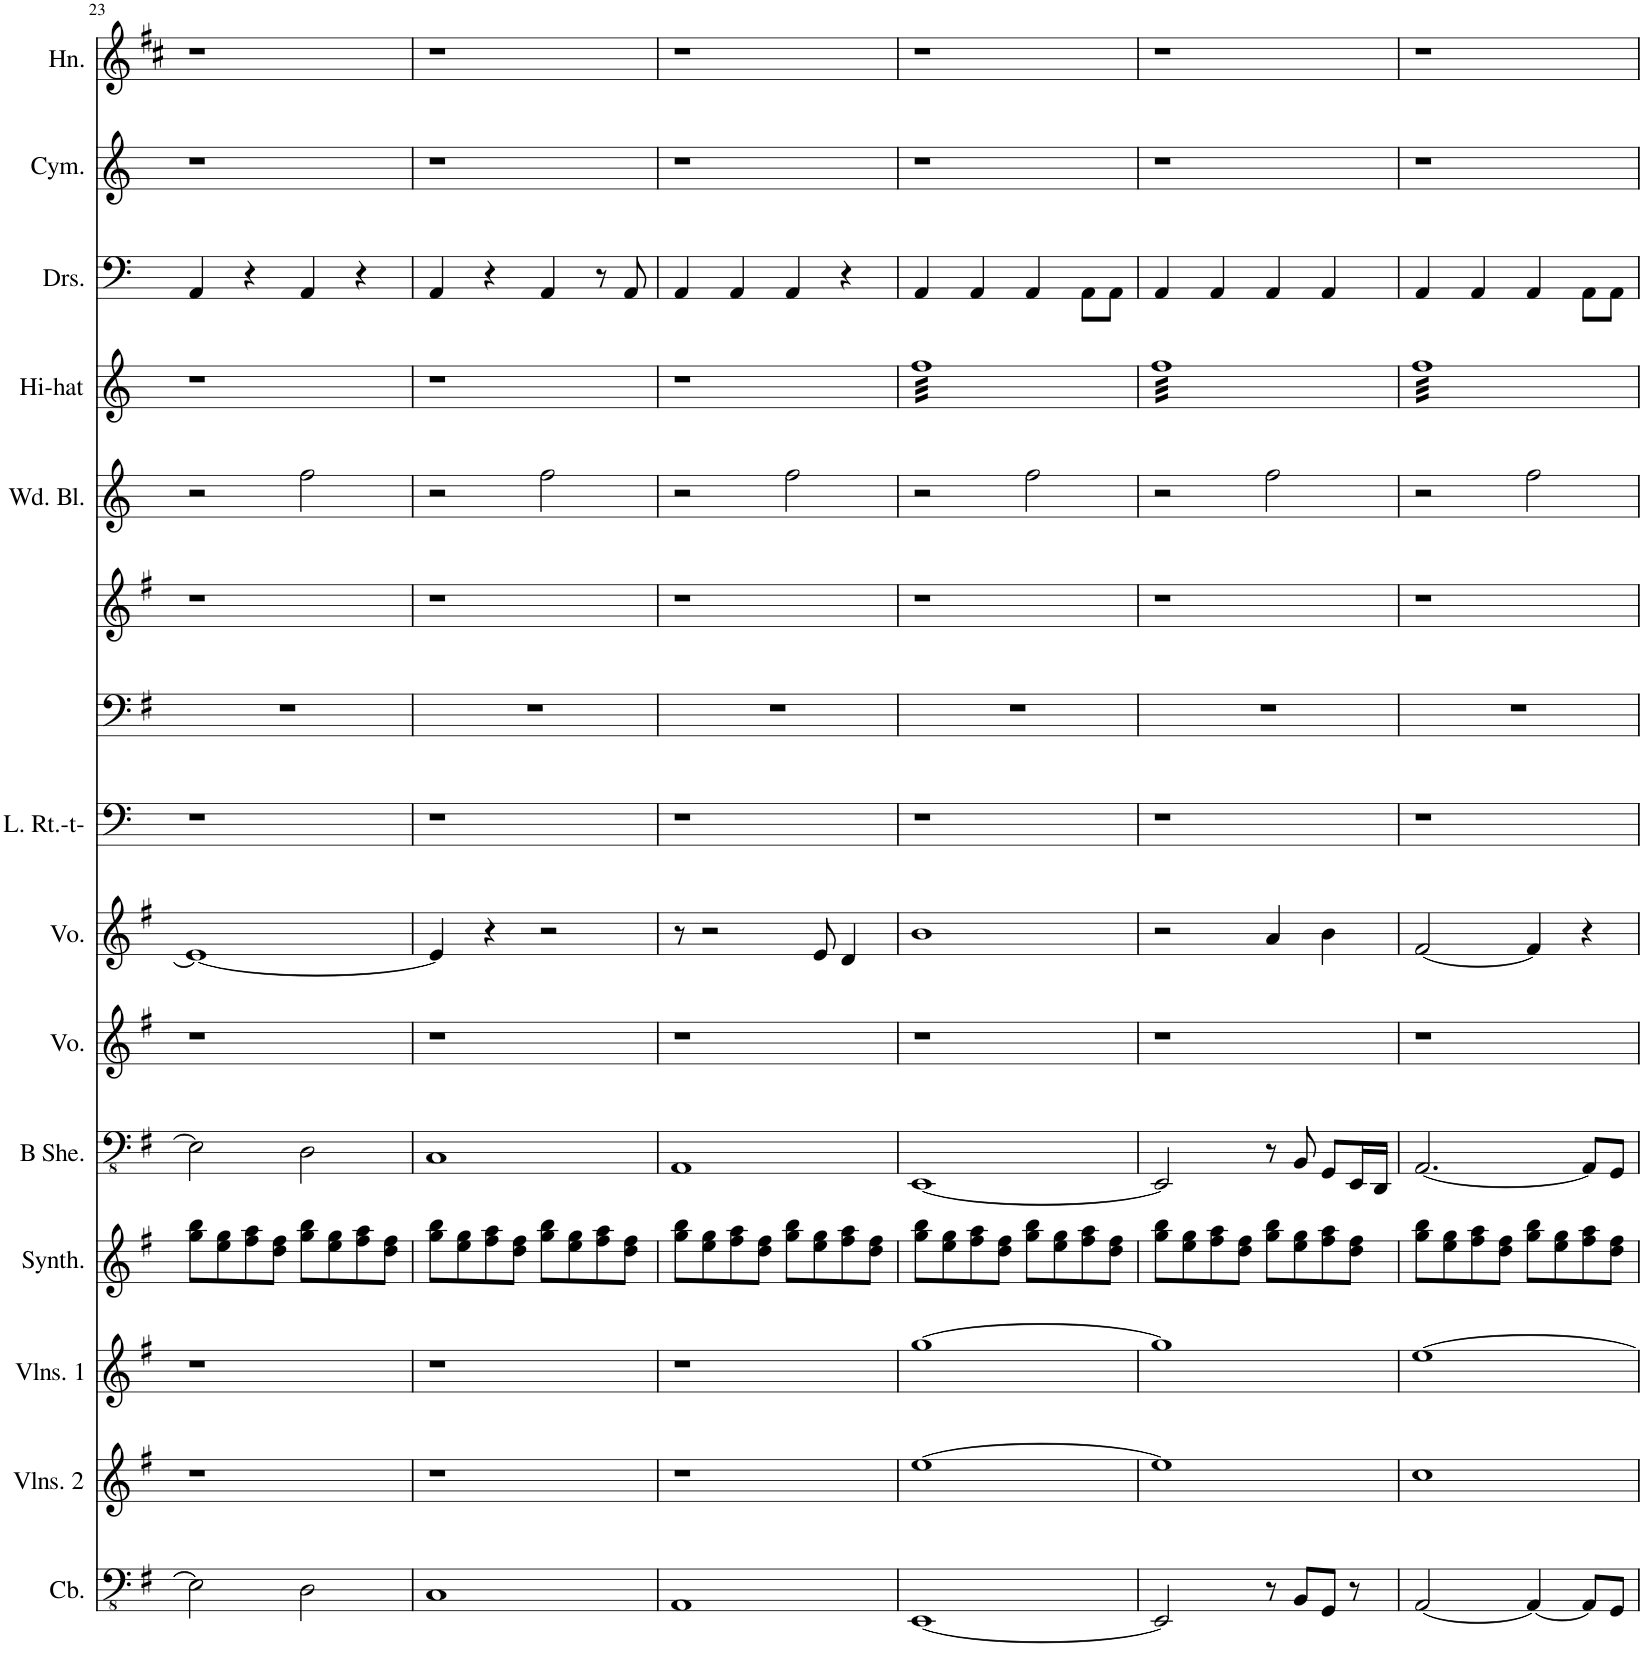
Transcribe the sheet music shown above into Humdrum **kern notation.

**kern	**kern	**kern	**kern	**kern	**kern	**kern	**kern	**kern	**kern	**kern	**kern	**kern	**kern	**kern
*part14	*part13	*part12	*part11	*part10	*part9	*part8	*part7	*part6	*part6	*part5	*part4	*part3	*part2	*part1
*staff15	*staff14	*staff13	*staff12	*staff11	*staff10	*staff9	*staff8	*staff7	*staff6	*staff5	*staff4	*staff3	*staff2	*staff1
*I"Double Bass	*I"Violins 2	*I"Violins 1	*I"Keyboard Synthesizer	*I"Bass Sheng	*I"Voice	*I"Voice	*I"Low Roto-toms	*I"Piano	*	*I"Wood Blocks	*I"Hi-hat	*I"Drumset	*I"Cymbal	*I"Horn
*	*I'Vlns. 2	*I'Vlns. 1	*I'Synth.	*I'B She.	*I'Vo.	*I'Vo.	*I'L. Rt.-t-	*I'Pno	*	*I'Wd. Bl.	*I'Hi-hat	*I'Drs.	*I'Cym.	*I'Hn.
!!LO:PB:g=z
*clefFv4	*clefG2	*clefG2	*clefG2	*clefFv4	*clefG2	*clefG2	*clefF4	*clefF4	*clefG2	*clefG2	*clefG2	*clefF4	*clefG2	*clefG2
*Trd7c12	*	*	*	*	*	*	*	*	*	*	*	*	*	*Trd4c7
*k[f#]	*k[f#]	*k[f#]	*k[f#]	*k[f#]	*k[f#]	*k[f#]	*k[]	*k[f#]	*k[f#]	*k[]	*k[]	*k[]	*k[]	*k[f#c#]
*M4/4	*M4/4	*M4/4	*M4/4	*M4/4	*M4/4	*M4/4	*M4/4	*M4/4	*M4/4	*M4/4	*M4/4	*M4/4	*M4/4	*M4/4
=23	=23	=23	=23	=23	=23	=23	=23	=23	=23	=23	=23	=23	=23	=23
2EE\]	1r	1r	8gg\ 8bb\L	2EE\]	1r	1e_	1r	1r	1r	2r	1r	4RAA/	1r	1r
.	.	.	8ee\ 8gg\	.	.	.	.	.	.	.	.	.	.	.
.	.	.	8ff#\ 8aa\	.	.	.	.	.	.	.	.	4r	.	.
.	.	.	8dd\ 8ff#\J	.	.	.	.	.	.	.	.	.	.	.
2DD\	.	.	8gg\ 8bb\L	2DD\	.	.	.	.	.	2Rff\	.	4RAA/	.	.
.	.	.	8ee\ 8gg\	.	.	.	.	.	.	.	.	.	.	.
.	.	.	8ff#\ 8aa\	.	.	.	.	.	.	.	.	4r	.	.
.	.	.	8dd\ 8ff#\J	.	.	.	.	.	.	.	.	.	.	.
=24	=24	=24	=24	=24	=24	=24	=24	=24	=24	=24	=24	=24	=24	=24
1CC	1r	1r	8gg\ 8bb\L	1CC	1r	4e/]	1r	1r	1r	2r	1r	4RAA/	1r	1r
.	.	.	8ee\ 8gg\	.	.	.	.	.	.	.	.	.	.	.
.	.	.	8ff#\ 8aa\	.	.	4r	.	.	.	.	.	4r	.	.
.	.	.	8dd\ 8ff#\J	.	.	.	.	.	.	.	.	.	.	.
.	.	.	8gg\ 8bb\L	.	.	2r	.	.	.	2Rff\	.	4RAA/	.	.
.	.	.	8ee\ 8gg\	.	.	.	.	.	.	.	.	.	.	.
.	.	.	8ff#\ 8aa\	.	.	.	.	.	.	.	.	8r	.	.
.	.	.	8dd\ 8ff#\J	.	.	.	.	.	.	.	.	8RAA/	.	.
=25	=25	=25	=25	=25	=25	=25	=25	=25	=25	=25	=25	=25	=25	=25
1AAA	1r	1r	8gg\ 8bb\L	1AAA	1r	8r	1r	1r	1r	2r	1r	4RAA/	1r	1r
.	.	.	8ee\ 8gg\	.	.	2r	.	.	.	.	.	.	.	.
.	.	.	8ff#\ 8aa\	.	.	.	.	.	.	.	.	4RAA/	.	.
.	.	.	8dd\ 8ff#\J	.	.	.	.	.	.	.	.	.	.	.
.	.	.	8gg\ 8bb\L	.	.	.	.	.	.	2Rff\	.	4RAA/	.	.
.	.	.	8ee\ 8gg\	.	.	8e/	.	.	.	.	.	.	.	.
.	.	.	8ff#\ 8aa\	.	.	4d/	.	.	.	.	.	4r	.	.
.	.	.	8dd\ 8ff#\J	.	.	.	.	.	.	.	.	.	.	.
=26	=26	=26	=26	=26	=26	=26	=26	=26	=26	=26	=26	=26	=26	=26
*	*	*	*	*	*	*	*	*	*	*	*tremolo	*	*	*
[1EEE	[1ee	[1gg	8gg\ 8bb\L	[1EEE	1r	1b	1r	1r	1r	2r	32RffLLL	4RAA/	1r	1r
.	.	.	.	.	.	.	.	.	.	.	32Rff	.	.	.
.	.	.	.	.	.	.	.	.	.	.	32Rff	.	.	.
.	.	.	.	.	.	.	.	.	.	.	32Rff	.	.	.
.	.	.	8ee\ 8gg\	.	.	.	.	.	.	.	32Rff	.	.	.
.	.	.	.	.	.	.	.	.	.	.	32Rff	.	.	.
.	.	.	.	.	.	.	.	.	.	.	32Rff	.	.	.
.	.	.	.	.	.	.	.	.	.	.	32Rff	.	.	.
.	.	.	8ff#\ 8aa\	.	.	.	.	.	.	.	32Rff	4RAA/	.	.
.	.	.	.	.	.	.	.	.	.	.	32Rff	.	.	.
.	.	.	.	.	.	.	.	.	.	.	32Rff	.	.	.
.	.	.	.	.	.	.	.	.	.	.	32Rff	.	.	.
.	.	.	8dd\ 8ff#\J	.	.	.	.	.	.	.	32Rff	.	.	.
.	.	.	.	.	.	.	.	.	.	.	32Rff	.	.	.
.	.	.	.	.	.	.	.	.	.	.	32Rff	.	.	.
.	.	.	.	.	.	.	.	.	.	.	32Rff	.	.	.
.	.	.	8gg\ 8bb\L	.	.	.	.	.	.	2Rff\	32Rff	4RAA/	.	.
.	.	.	.	.	.	.	.	.	.	.	32Rff	.	.	.
.	.	.	.	.	.	.	.	.	.	.	32Rff	.	.	.
.	.	.	.	.	.	.	.	.	.	.	32Rff	.	.	.
.	.	.	8ee\ 8gg\	.	.	.	.	.	.	.	32Rff	.	.	.
.	.	.	.	.	.	.	.	.	.	.	32Rff	.	.	.
.	.	.	.	.	.	.	.	.	.	.	32Rff	.	.	.
.	.	.	.	.	.	.	.	.	.	.	32Rff	.	.	.
.	.	.	8ff#\ 8aa\	.	.	.	.	.	.	.	32Rff	8RAA\L	.	.
.	.	.	.	.	.	.	.	.	.	.	32Rff	.	.	.
.	.	.	.	.	.	.	.	.	.	.	32Rff	.	.	.
.	.	.	.	.	.	.	.	.	.	.	32Rff	.	.	.
.	.	.	8dd\ 8ff#\J	.	.	.	.	.	.	.	32Rff	8RAA\J	.	.
.	.	.	.	.	.	.	.	.	.	.	32Rff	.	.	.
.	.	.	.	.	.	.	.	.	.	.	32Rff	.	.	.
.	.	.	.	.	.	.	.	.	.	.	32RffJJJ	.	.	.
=27	=27	=27	=27	=27	=27	=27	=27	=27	=27	=27	=27	=27	=27	=27
2EEE/]	1ee]	1gg]	8gg\ 8bb\L	2EEE/]	1r	2r	1r	1r	1r	2r	32RffLLL	4RAA/	1r	1r
.	.	.	.	.	.	.	.	.	.	.	32Rff	.	.	.
.	.	.	.	.	.	.	.	.	.	.	32Rff	.	.	.
.	.	.	.	.	.	.	.	.	.	.	32Rff	.	.	.
.	.	.	8ee\ 8gg\	.	.	.	.	.	.	.	32Rff	.	.	.
.	.	.	.	.	.	.	.	.	.	.	32Rff	.	.	.
.	.	.	.	.	.	.	.	.	.	.	32Rff	.	.	.
.	.	.	.	.	.	.	.	.	.	.	32Rff	.	.	.
.	.	.	8ff#\ 8aa\	.	.	.	.	.	.	.	32Rff	4RAA/	.	.
.	.	.	.	.	.	.	.	.	.	.	32Rff	.	.	.
.	.	.	.	.	.	.	.	.	.	.	32Rff	.	.	.
.	.	.	.	.	.	.	.	.	.	.	32Rff	.	.	.
.	.	.	8dd\ 8ff#\J	.	.	.	.	.	.	.	32Rff	.	.	.
.	.	.	.	.	.	.	.	.	.	.	32Rff	.	.	.
.	.	.	.	.	.	.	.	.	.	.	32Rff	.	.	.
.	.	.	.	.	.	.	.	.	.	.	32Rff	.	.	.
8r	.	.	8gg\ 8bb\L	8r	.	4a/	.	.	.	2Rff\	32Rff	4RAA/	.	.
.	.	.	.	.	.	.	.	.	.	.	32Rff	.	.	.
.	.	.	.	.	.	.	.	.	.	.	32Rff	.	.	.
.	.	.	.	.	.	.	.	.	.	.	32Rff	.	.	.
8BBB/L	.	.	8ee\ 8gg\	8BBB/	.	.	.	.	.	.	32Rff	.	.	.
.	.	.	.	.	.	.	.	.	.	.	32Rff	.	.	.
.	.	.	.	.	.	.	.	.	.	.	32Rff	.	.	.
.	.	.	.	.	.	.	.	.	.	.	32Rff	.	.	.
8GGG/J	.	.	8ff#\ 8aa\	8GGG/L	.	4b\	.	.	.	.	32Rff	4RAA/	.	.
.	.	.	.	.	.	.	.	.	.	.	32Rff	.	.	.
.	.	.	.	.	.	.	.	.	.	.	32Rff	.	.	.
.	.	.	.	.	.	.	.	.	.	.	32Rff	.	.	.
8r	.	.	8dd\ 8ff#\J	16EEE/L	.	.	.	.	.	.	32Rff	.	.	.
.	.	.	.	.	.	.	.	.	.	.	32Rff	.	.	.
.	.	.	.	16DDD/JJ	.	.	.	.	.	.	32Rff	.	.	.
.	.	.	.	.	.	.	.	.	.	.	32RffJJJ	.	.	.
=28	=28	=28	=28	=28	=28	=28	=28	=28	=28	=28	=28	=28	=28	=28
[2AAA/	1cc	[1ee	8gg\ 8bb\L	[2.AAA/	1r	[2f#/	1r	1r	1r	2r	32RffLLL	4RAA/	1r	1r
.	.	.	.	.	.	.	.	.	.	.	32Rff	.	.	.
.	.	.	.	.	.	.	.	.	.	.	32Rff	.	.	.
.	.	.	.	.	.	.	.	.	.	.	32Rff	.	.	.
.	.	.	8ee\ 8gg\	.	.	.	.	.	.	.	32Rff	.	.	.
.	.	.	.	.	.	.	.	.	.	.	32Rff	.	.	.
.	.	.	.	.	.	.	.	.	.	.	32Rff	.	.	.
.	.	.	.	.	.	.	.	.	.	.	32Rff	.	.	.
.	.	.	8ff#\ 8aa\	.	.	.	.	.	.	.	32Rff	4RAA/	.	.
.	.	.	.	.	.	.	.	.	.	.	32Rff	.	.	.
.	.	.	.	.	.	.	.	.	.	.	32Rff	.	.	.
.	.	.	.	.	.	.	.	.	.	.	32Rff	.	.	.
.	.	.	8dd\ 8ff#\J	.	.	.	.	.	.	.	32Rff	.	.	.
.	.	.	.	.	.	.	.	.	.	.	32Rff	.	.	.
.	.	.	.	.	.	.	.	.	.	.	32Rff	.	.	.
.	.	.	.	.	.	.	.	.	.	.	32Rff	.	.	.
4AAA/_	.	.	8gg\ 8bb\L	.	.	4f#/]	.	.	.	2Rff\	32Rff	4RAA/	.	.
.	.	.	.	.	.	.	.	.	.	.	32Rff	.	.	.
.	.	.	.	.	.	.	.	.	.	.	32Rff	.	.	.
.	.	.	.	.	.	.	.	.	.	.	32Rff	.	.	.
.	.	.	8ee\ 8gg\	.	.	.	.	.	.	.	32Rff	.	.	.
.	.	.	.	.	.	.	.	.	.	.	32Rff	.	.	.
.	.	.	.	.	.	.	.	.	.	.	32Rff	.	.	.
.	.	.	.	.	.	.	.	.	.	.	32Rff	.	.	.
8AAA/L]	.	.	8ff#\ 8aa\	8AAA/L]	.	4r	.	.	.	.	32Rff	8RAA\L	.	.
.	.	.	.	.	.	.	.	.	.	.	32Rff	.	.	.
.	.	.	.	.	.	.	.	.	.	.	32Rff	.	.	.
.	.	.	.	.	.	.	.	.	.	.	32Rff	.	.	.
8GGG/J	.	.	8dd\ 8ff#\J	8GGG/J	.	.	.	.	.	.	32Rff	8RAA\J	.	.
.	.	.	.	.	.	.	.	.	.	.	32Rff	.	.	.
.	.	.	.	.	.	.	.	.	.	.	32Rff	.	.	.
.	.	.	.	.	.	.	.	.	.	.	32RffJJJ	.	.	.
*	*	*	*	*	*	*	*	*	*	*	*Xtremolo	*	*	*
=	=	=	=	=	=	=	=	=	=	=	=	=	=	=
*-	*-	*-	*-	*-	*-	*-	*-	*-	*-	*-	*-	*-	*-	*-
